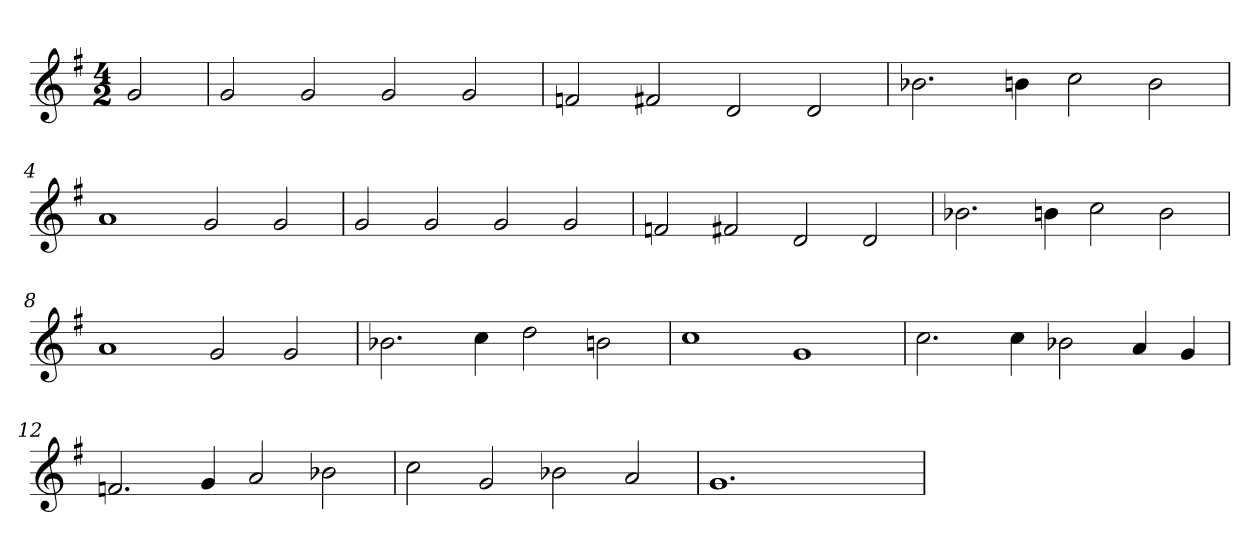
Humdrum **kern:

**kern
*part1
*staff1
*clefG2
*k[f#]
*G:
*M4/2
=
2g
=1
2g
2g
2g
2g
=2
2fn
2f#
2d
2d
=3
2.b-X
4b
2cc
2b
=4
1a
2g
2g
=5
2g
2g
2g
2g
=6
2fn
2f#
2d
2d
=7
2.b-X
4b
2cc
2b
=8
1a
2g
2g
=9
2.b-X
4cc
2dd
2b
=10
1cc
1g
=11
2.cc
4cc
2b-X
4a
4g
=12
2.fn
4g
2a
2b-X
=13
2cc
2g
2b-X
2a
=14
1.g
2ryy
=
*-
